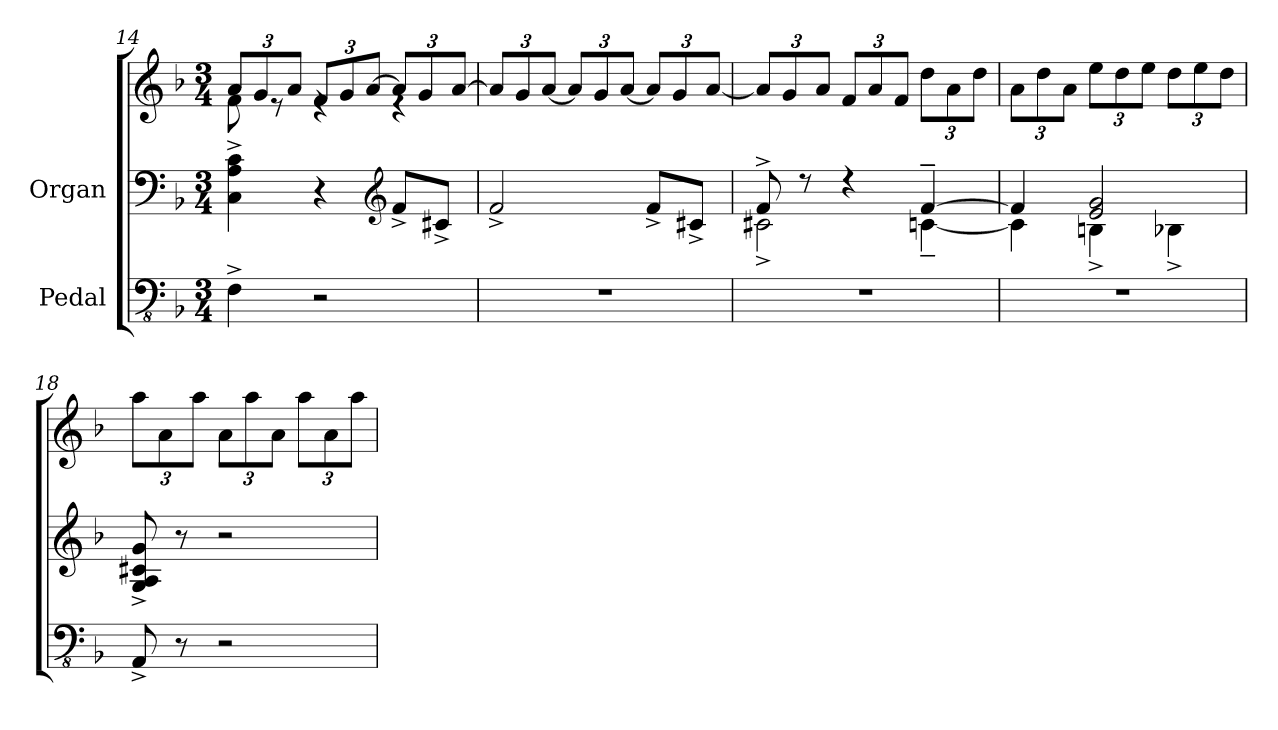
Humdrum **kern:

**kern	**kern	**kern
*part2	*part1	*part1
*staff3	*staff2	*staff1
*I"Pedal	*I"Organ	*
*clefFv4	*clefF4	*clefG2
*k[b-]	*k[b-]	*k[b-]
*M3/4	*M3/4	*M3/4
*	*	*Xbrackettup
=14	=14	=14
*	*	*^
4FF^\	4C\^ 4A\^ 4c\^	12a/L	8f\
.	.	12g/	.
.	.	.	8re
.	.	12a/J	.
2r	4r	12f/L	4re
.	.	12g/	.
.	.	[12a/J	.
*	*clefG2	*	*
.	8f^/L	12a/L]	4re
.	.	12g/	.
.	8c#X^/J	.	.
.	.	[12a/J	.
*	*	*v	*v
!!LO:LB:g=z
=15	=15	=15
2.r	2f^/	12a/L]
.	.	12g/
.	.	[12a/J
.	.	12a/L]
.	.	12g/
.	.	[12a/J
.	8f^/L	12a/L]
.	.	12g/
.	8c#X^/J	.
.	.	[12a/J
=16	=16	=16
*	*^	*
2.r	8f^/	2c#X^\	12a/L]
.	.	.	12g/
.	8r	.	.
.	.	.	12a/J
.	4r	.	12f/L
.	.	.	12a/
.	.	.	12f/J
.	[4f~/	[4cn~\	12dd\L
.	.	.	12a\
.	.	.	12dd\J
=17	=17	=17	=17
2.r	4f/]	4c\]	12a\L
.	.	.	12dd\
.	.	.	12a\J
.	2e/ 2g/	4Bn^\	12ee\L
.	.	.	12dd\
.	.	.	12ee\J
.	.	4B-X^\	12dd\L
.	.	.	12ee\
.	.	.	12dd\J
*	*v	*v	*
=18	=18	=18
8AAA^/	8G/^ 8A/^ 8c#X/^ 8g/^	12aa\L
.	.	12a\
8r	8r	.
.	.	12aa\J
2r	2r	12a\L
.	.	12aa\
.	.	12a\J
.	.	12aa\L
.	.	12a\
.	.	12aa\J
=	=	=
*-	*-	*-
